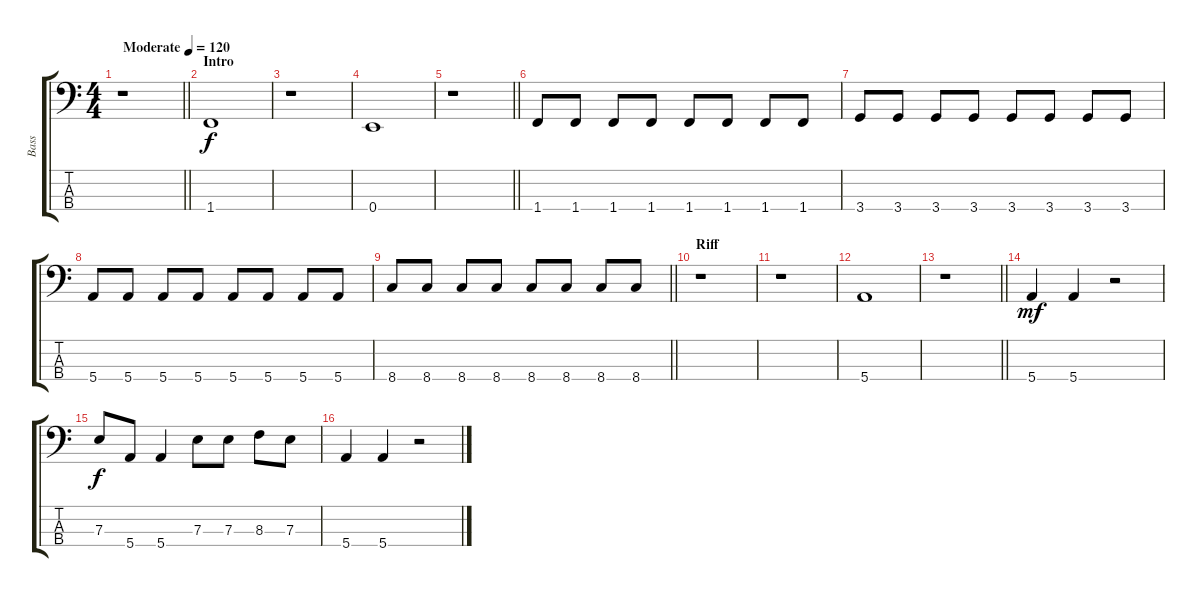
\track ("Bass" "Bass") {instrument electricbassfinger}
\staff {score tabs}
\tuning (G2 D2 A1 E1) {hide}
\ts (4 4)
\tempo (120 "Moderate")
\clef f4
\barLineRight lightlight
\ks c
r.1{dy f instrument electricbassfinger} |
\section ("" "Intro")
1.4.1 |
r.1 |
0.4.1 |
\barLineRight lightlight
r.1 |
1.4.8 1.4.8 1.4.8 1.4.8 1.4.8 1.4.8 1.4.8 1.4.8 |
3.4.8 3.4.8 3.4.8 3.4.8 3.4.8 3.4.8 3.4.8 3.4.8 |
5.4.8 5.4.8 5.4.8 5.4.8 5.4.8 5.4.8 5.4.8 5.4.8 |
\barLineRight lightlight
8.4.8 8.4.8 8.4.8 8.4.8 8.4.8 8.4.8 8.4.8 8.4.8 |
\section ("" "Riff")
r.1 |
r.1 |
5.4.1 |
\barLineRight lightlight
r.1 |
5.4.4{dy mf} 5.4.4 r.2 |
7.3.8{dy f} 5.4.8 5.4.4 7.3.8 7.3.8 8.3.8 7.3.8 |
5.4.4 5.4.4 r.2
